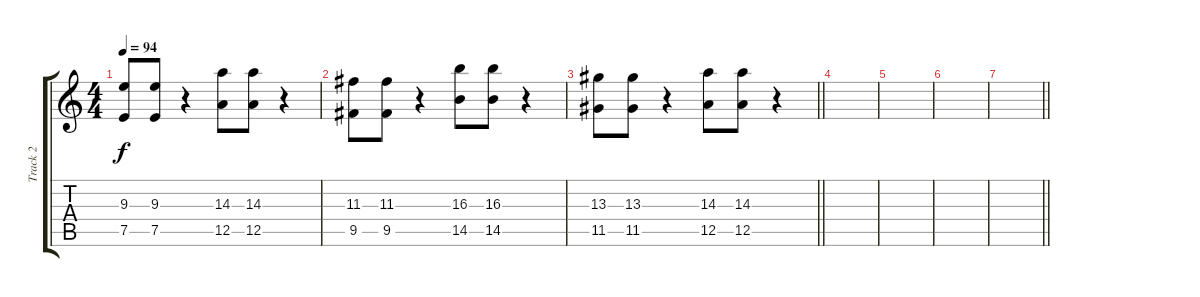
\track ("Track 2" "Track 2") {instrument electricguitarjazz}
\staff {score tabs}
\tuning (E4 B3 G3 D3 A2 E2) {hide}
\ts (4 4)
\tempo 94
\clef g2
\ks c
(9.3 7.5).8{dy f} (9.3 7.5).8 r.4 (14.3 12.5).8 (14.3 12.5).8 r.4 |
(11.3 9.5).8 (11.3 9.5).8 r.4 (16.3 14.5).8 (16.3 14.5).8 r.4 |
\barLineRight lightlight
(13.3 11.5).8 (13.3 11.5).8 r.4 (14.3 12.5).8 (14.3 12.5).8 r.4 |
|
|
|
\barLineRight lightlight
